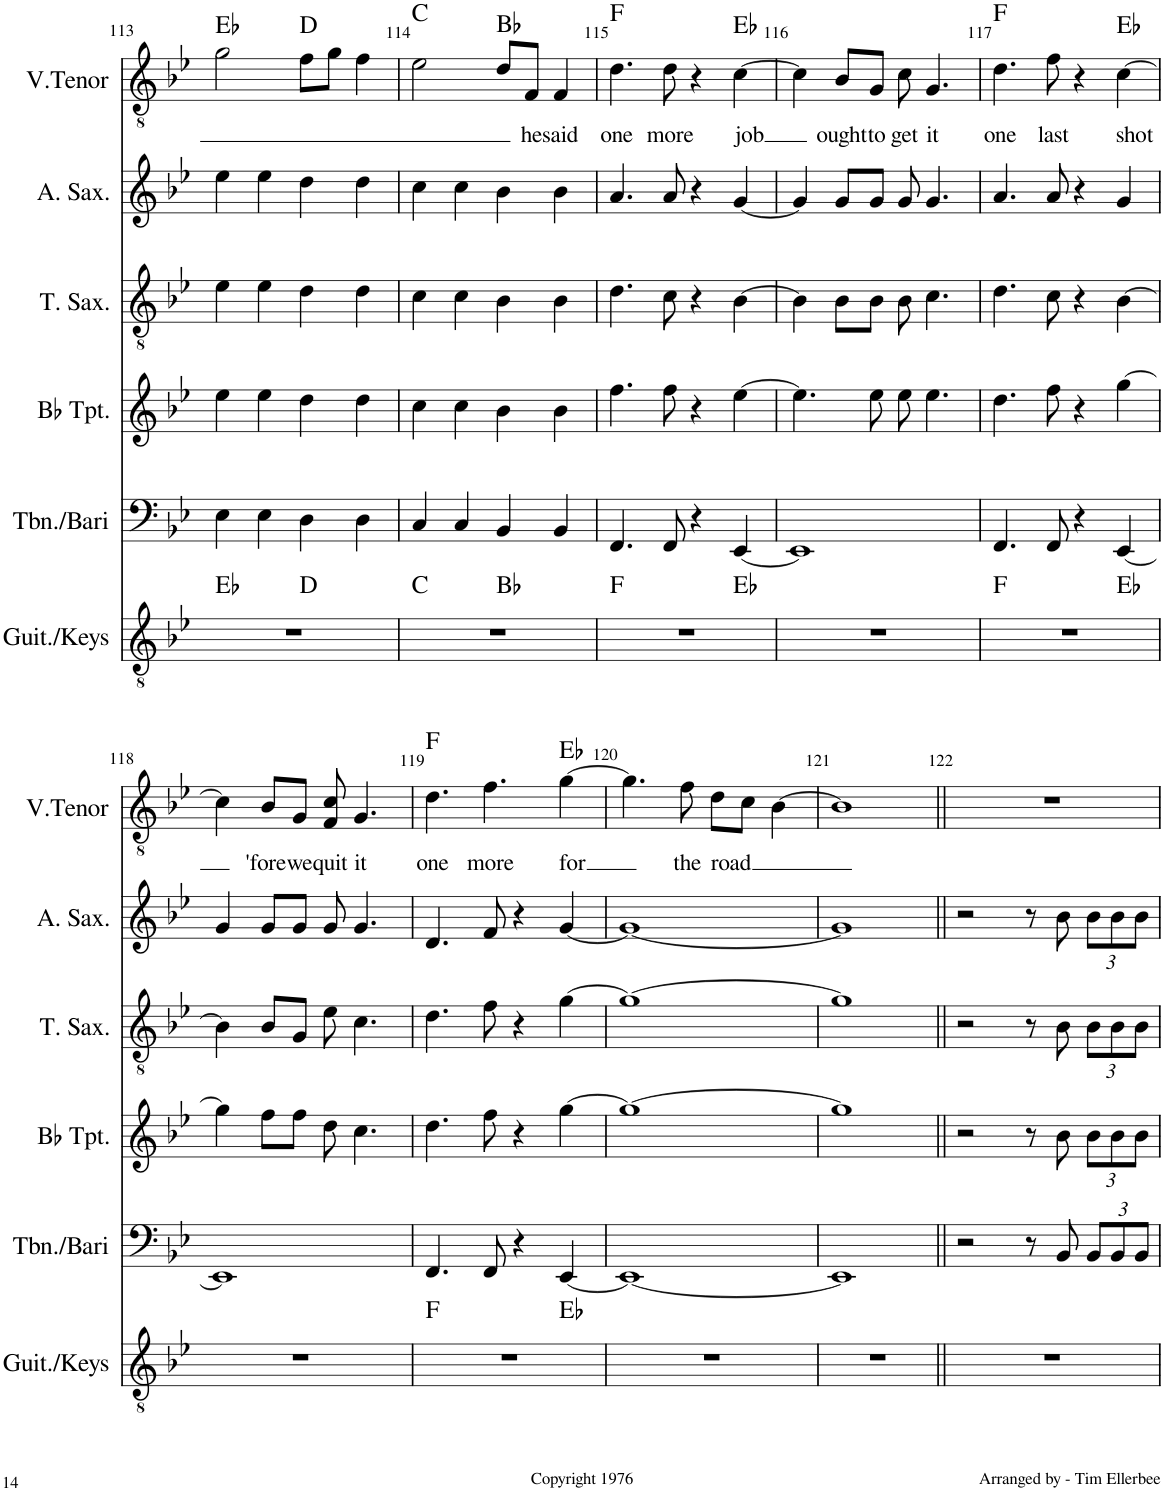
**kern	**harte	**kern	**kern	**kern	**kern	**kern	**text	**harte
*part6	*part6	*part5	*part4	*part3	*part2	*part1	*part1	*part1
*staff6	*	*staff5	*staff4	*staff3	*staff2	*staff1	*staff1	*
*I"Guit./Keys	*	*I"Trombone/Bari	*I"Bb Trumpet	*I"Tenor Saxophone	*I"Alto Saxophone	*I"V. Tenor	*	*
*I'Guit./Keys	*	*I'Tbn./Bari	*I'Bb Tpt.	*I'T. Sax.	*I'A. Sax.	*I'V.Tenor	*	*
!!LO:PB:g=z
*clefGv2	*	*clefF4	*clefG2	*clefGv2	*clefG2	*clefGv2	*	*
*	*	*	*ITrd1c2	*ITrd8c14	*ITrd5c9	*	*	*
*k[b-e-]	*	*k[b-e-]	*k[b-e-]	*k[b-e-]	*k[b-e-]	*k[b-e-]	*	*
*M4/4	*	*M4/4	*M4/4	*M4/4	*M4/4	*M4/4	*	*
=113	=113	=113	=113	=113	=113	=113	=113	=113
*^	*	*	*	*	*	*	*	*
1r	2ryy	Eb:maj	4E-\	4ee-\	4e-\	4ee-\	2g\	.	Eb:maj
.	.	.	4E-\	4ee-\	4e-\	4ee-\	.	.	.
.	2ryy	D:maj	4D\	4dd\	4d\	4dd\	8f\L	.	D:maj
.	.	.	.	.	.	.	8g\J	.	.
.	.	.	4D\	4dd\	4d\	4dd\	4f\	.	.
=114	=114	=114	=114	=114	=114	=114	=114	=114	=114
1r	2ryy	C:maj	4C/	4cc\	4c\	4cc\	2e-\	.	C:maj
.	.	.	4C/	4cc\	4c\	4cc\	.	.	.
.	2ryy	Bb:maj	4BB-/	4b-\	4B-\	4b-\	8d/L	.	Bb:maj
!	!	!	!	!	!	!	!	!LO:LY:b	!
.	.	.	.	.	.	.	8F/J	he	.
!	!	!	!	!	!	!	!	!LO:LY:b	!
.	.	.	4BB-/	4b-\	4B-\	4b-\	4F/	said	.
=115	=115	=115	=115	=115	=115	=115	=115	=115	=115
!	!	!	!	!	!	!	!	!LO:LY:b	!
1r	2.ryy	F:maj	4.FF/	4.ff\	4.d\	4.a/	4.d\	one	F:maj
!	!	!	!	!	!	!	!	!LO:LY:b	!
.	.	.	8FF/	8ff\	8c\	8a/	8d\	more	.
.	.	.	4r	4r	4r	4r	4r	.	.
!	!	!	!	!	!	!	!	!LO:LY:b	!
.	4ryy	Eb:maj	[4EE-/	[4ee-\	[4B-\	[4g/	[4c\	job	Eb:maj
*v	*v	*	*	*	*	*	*	*	*
=116	=116	=116	=116	=116	=116	=116	=116	=116
1r	.	1EE-]	4.ee-\]	4B-\]	4g/]	4c\]	.	.
!	!	!	!	!	!	!	!LO:LY:b	!
.	.	.	.	8B-\L	8g/L	8B-/L	ought	.
!	!	!	!	!	!	!	!LO:LY:b	!
.	.	.	8ee-\	8B-\J	8g/J	8G/J	to	.
!	!	!	!	!	!	!	!LO:LY:b	!
.	.	.	8ee-\	8B-\	8g/	8c\	get	.
!	!	!	!	!	!	!	!LO:LY:b	!
.	.	.	4.ee-\	4.c\	4.g/	4.G/	it	.
=117	=117	=117	=117	=117	=117	=117	=117	=117
!	!	!	!	!	!	!	!LO:LY:b	!
*^	*	*	*	*	*	*	*	*
1r	2.ryy	F:maj	4.FF/	4.dd\	4.d\	4.a/	4.d\	one	F:maj
!	!	!	!	!	!	!	!	!LO:LY:b	!
.	.	.	8FF/	8ff\	8c\	8a/	8f\	last	.
.	.	.	4r	4r	4r	4r	4r	.	.
!	!	!	!	!	!	!	!	!LO:LY:b	!
.	4ryy	Eb:maj	[4EE-/	[4gg\	[4B-\	4g/	[4c\	shot	Eb:maj
*v	*v	*	*	*	*	*	*	*	*
!!LO:LB:g=z
=118	=118	=118	=118	=118	=118	=118	=118	=118
1r	.	1EE-]	4gg\]	4B-\]	4g/	4c\]	.	.
!	!	!	!	!	!	!	!LO:LY:b	!
.	.	.	8ff\L	8B-/L	8g/L	8B-/L	'fore	.
!	!	!	!	!	!	!	!LO:LY:b	!
.	.	.	8ff\J	8G/J	8g/J	8G/J	we	.
!	!	!	!	!	!	!	!LO:LY:b	!
.	.	.	8dd\	8d\	8g/	8F/ 8c/	quit	.
!	!	!	!	!	!	!	!LO:LY:b	!
.	.	.	4.cc\	4.c\	4.g/	4.G/	it	.
=119	=119	=119	=119	=119	=119	=119	=119	=119
!	!	!	!	!	!	!	!LO:LY:b	!
*^	*	*	*	*	*	*	*	*
1r	2.ryy	F:maj	4.FF/	4.dd\	4.d\	4.d/	4.d\	one	F:maj
!	!	!	!	!	!	!	!	!LO:LY:b	!
.	.	.	8FF/	8ff\	8f\	8f/	4.f\	more	.
.	.	.	4r	4r	4r	4r	.	.	.
!	!	!	!	!	!	!	!	!LO:LY:b	!
.	4ryy	Eb:maj	[4EE-/	[4gg\	[4g\	[4g/	[4g\	for	Eb:maj
*v	*v	*	*	*	*	*	*	*	*
=120	=120	=120	=120	=120	=120	=120	=120	=120
1r	.	1EE-_	1gg_	1g_	1g_	4.g\]	.	.
!	!	!	!	!	!	!	!LO:LY:b	!
.	.	.	.	.	.	8f\	the	.
!	!	!	!	!	!	!	!LO:LY:b	!
.	.	.	.	.	.	8d\L	road	.
.	.	.	.	.	.	8c\J	.	.
.	.	.	.	.	.	[4B-\	.	.
=121	=121	=121	=121	=121	=121	=121	=121	=121
1r	.	1EE-]	1gg]	1g]	1g]	1B-]	.	.
=122||	=122||	=122||	=122||	=122||	=122||	=122||	=122||	=122||
1r	.	2r	2r	2r	2r	1r	.	.
.	.	8r	8r	8r	8r	.	.	.
.	.	8BB-/	8b-\	8B-\	8b-\	.	.	.
*	*	*Xbrackettup	*Xbrackettup	*Xbrackettup	*Xbrackettup	*	*	*
.	.	12BB-/L	12b-\L	12B-\L	12b-\L	.	.	.
.	.	12BB-/	12b-\	12B-\	12b-\	.	.	.
.	.	12BB-/J	12b-\J	12B-\J	12b-\J	.	.	.
=	=	=	=	=	=	=	=	=
*-	*-	*-	*-	*-	*-	*-	*-	*-
